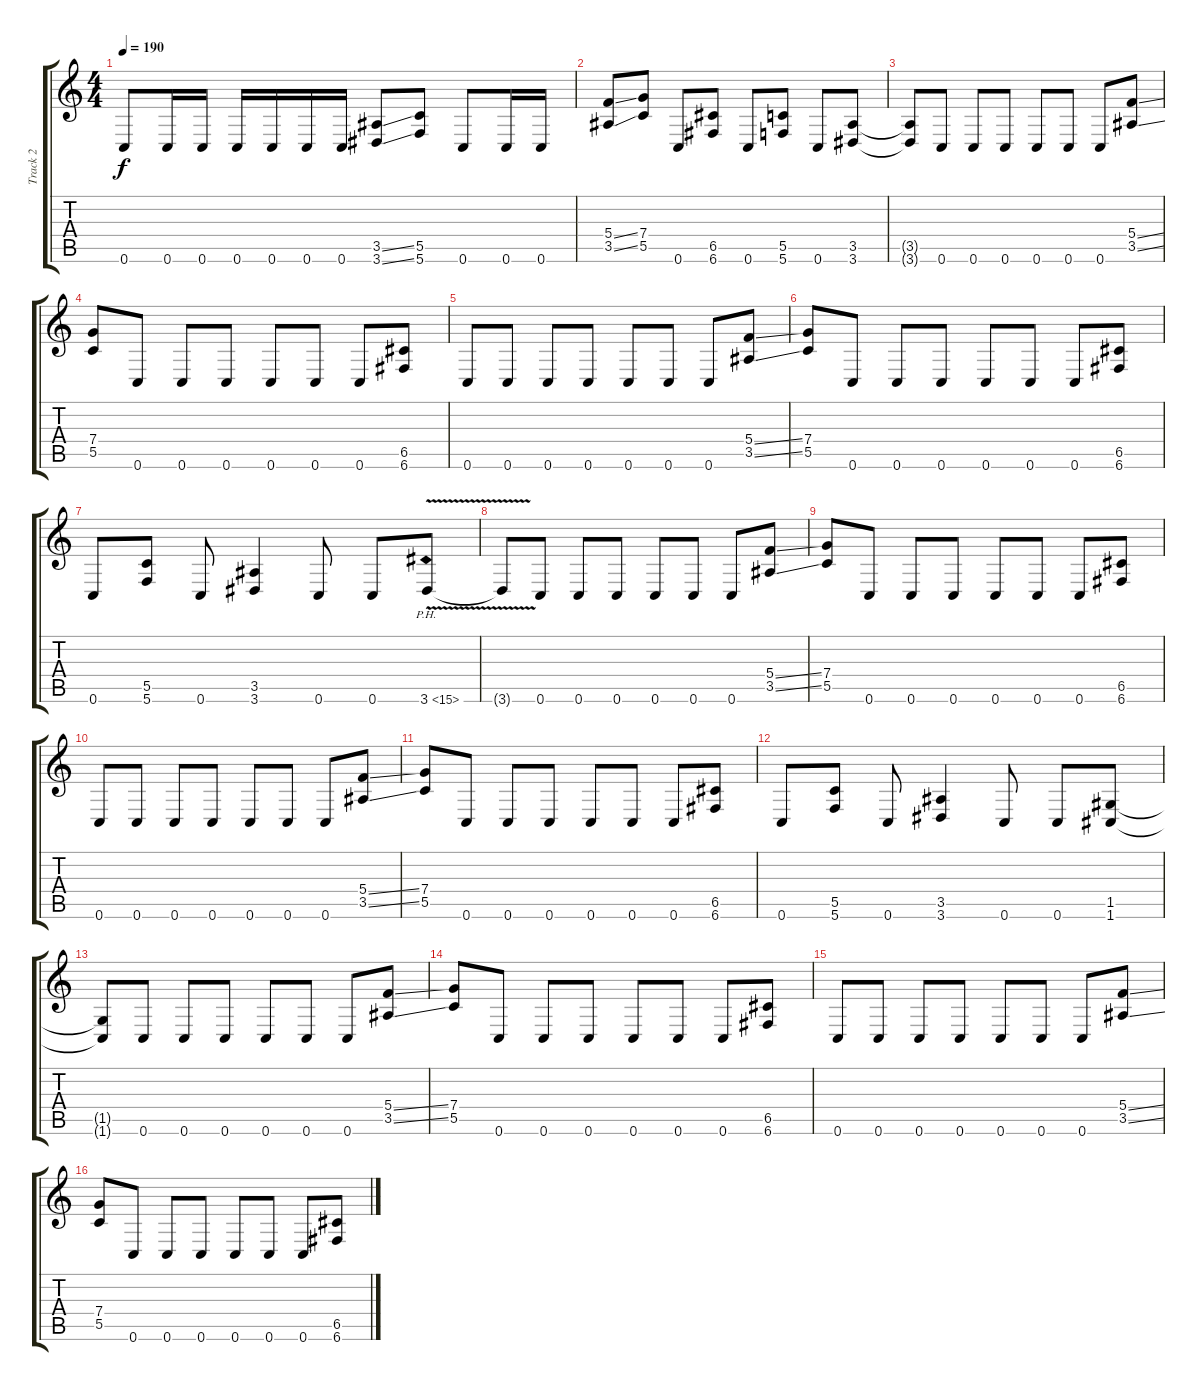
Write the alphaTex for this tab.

\track ("Track 2" "Track 2") {instrument distortionguitar bank 255}
\staff {score tabs}
\tuning (D4 A3 F3 C3 G2 C2) {hide}
\ts (4 4)
\tempo 190
\clef g2
\ks c
0.6.8{dy f} 0.6.16 0.6.16 0.6.16 0.6.16 0.6.16 0.6.16 (3.5{ss} 3.6{ss}).8 (5.5 5.6).8 0.6.8 0.6.16 0.6.16 |
(5.4{ss} 3.5{ss}).8 (7.4 5.5).8 0.6.8 (6.5 6.6).8 0.6.8 (5.5 5.6).8 0.6.8 (3.5 3.6).8 |
(3.5{t} 3.6{t}).8 0.6.8 0.6.8 0.6.8 0.6.8 0.6.8 0.6.8 (5.4{ss} 3.5{ss}).8 |
(7.4 5.5).8 0.6.8 0.6.8 0.6.8 0.6.8 0.6.8 0.6.8 (6.5 6.6).8 |
0.6.8 0.6.8 0.6.8 0.6.8 0.6.8 0.6.8 0.6.8 (5.4{ss} 3.5{ss}).8 |
(7.4 5.5).8 0.6.8 0.6.8 0.6.8 0.6.8 0.6.8 0.6.8 (6.5 6.6).8 |
0.6.8 (5.5 5.6).8 0.6.8 (3.5 3.6).4 0.6.8 0.6.8 3.6{ph 12 v}.8 |
3.6{t}.8 0.6.8 0.6.8 0.6.8 0.6.8 0.6.8 0.6.8 (5.4{ss} 3.5{ss}).8 |
(7.4 5.5).8 0.6.8 0.6.8 0.6.8 0.6.8 0.6.8 0.6.8 (6.5 6.6).8 |
0.6.8 0.6.8 0.6.8 0.6.8 0.6.8 0.6.8 0.6.8 (5.4{ss} 3.5{ss}).8 |
(7.4 5.5).8 0.6.8 0.6.8 0.6.8 0.6.8 0.6.8 0.6.8 (6.5 6.6).8 |
0.6.8 (5.5 5.6).8 0.6.8 (3.5 3.6).4 0.6.8 0.6.8 (1.5 1.6).8 |
(1.5{t} 1.6{t}).8 0.6.8 0.6.8 0.6.8 0.6.8 0.6.8 0.6.8 (5.4{ss} 3.5{ss}).8 |
(7.4 5.5).8 0.6.8 0.6.8 0.6.8 0.6.8 0.6.8 0.6.8 (6.5 6.6).8 |
0.6.8 0.6.8 0.6.8 0.6.8 0.6.8 0.6.8 0.6.8 (5.4{ss} 3.5{ss}).8 |
(7.4 5.5).8 0.6.8 0.6.8 0.6.8 0.6.8 0.6.8 0.6.8 (6.5 6.6).8
